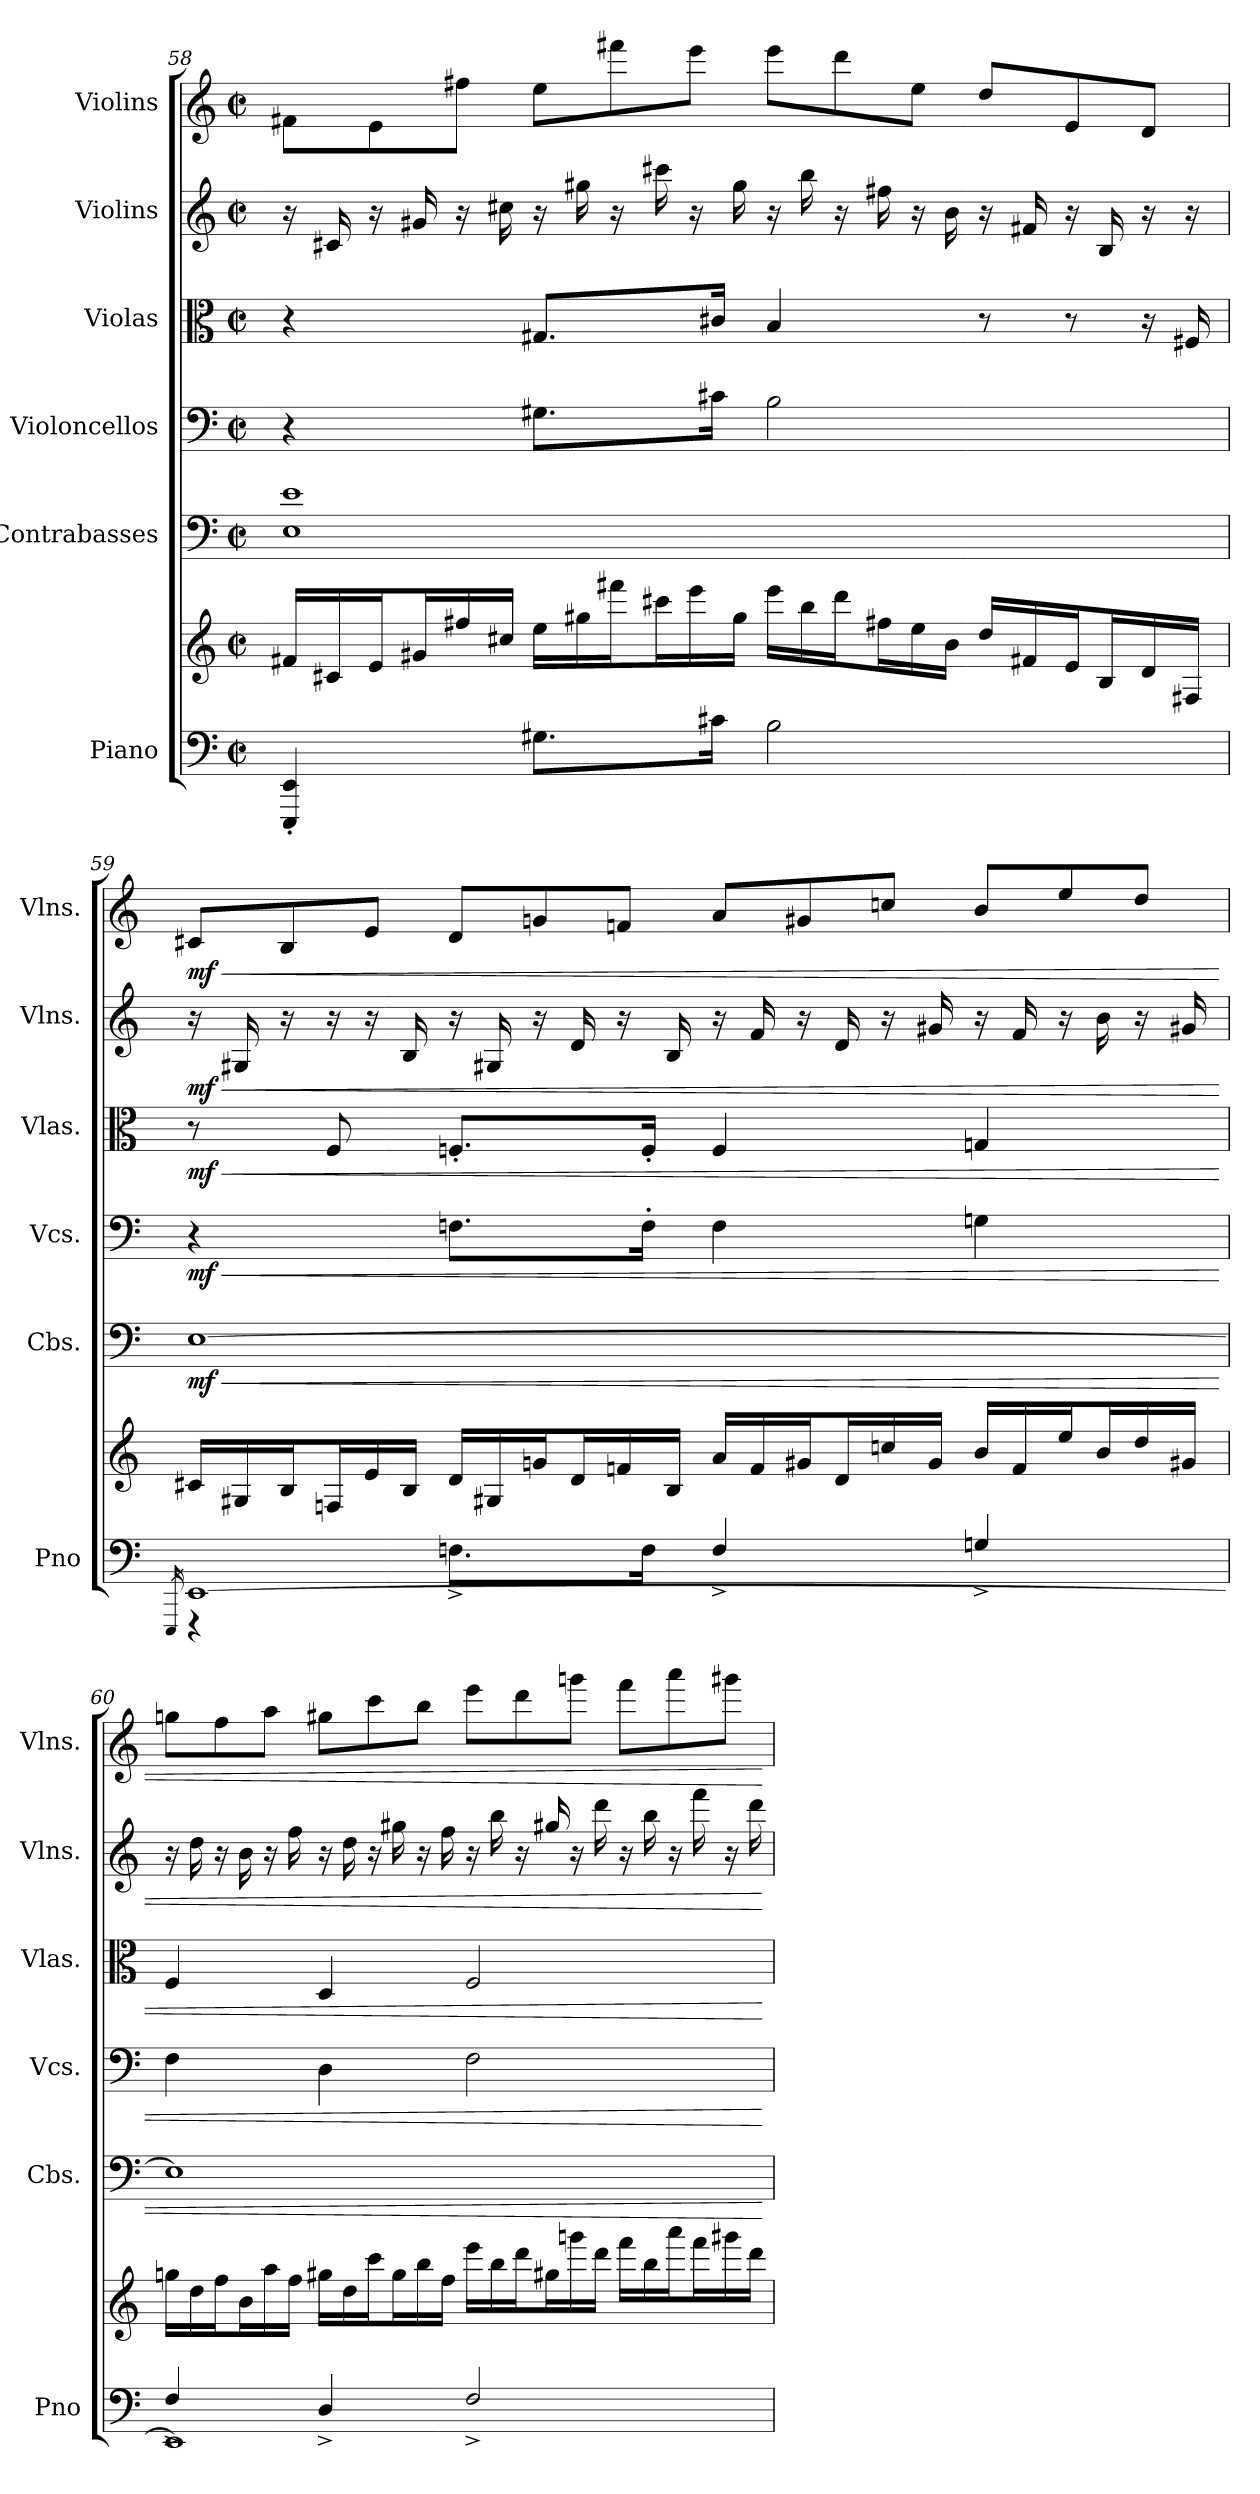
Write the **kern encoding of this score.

**kern	**kern	**kern	**dynam	**kern	**dynam	**kern	**dynam	**kern	**dynam	**kern	**dynam
*part6	*part6	*part5	*part5	*part4	*part4	*part3	*part3	*part2	*part2	*part1	*part1
*staff7	*staff6	*staff5	*staff5	*staff4	*staff4	*staff3	*staff3	*staff2	*staff2	*staff1	*staff1
*I"Piano	*	*I"Contrabasses	*	*I"Violoncellos	*	*I"Violas	*	*I"Violins	*	*I"Violins	*
*I'Pno	*	*I'Cbs.	*	*I'Vcs.	*	*I'Vlas.	*	*I'Vlns.	*	*I'Vlns.	*
*clefF4	*clefG2	*clefF4	*	*clefF4	*	*clefC3	*	*clefG2	*	*clefG2	*
*	*	*ITrd7c12	*	*	*	*	*	*	*	*	*
*k[]	*k[]	*k[]	*	*k[]	*	*k[]	*	*k[]	*	*k[]	*
*M4/4	*M4/4	*M4/4	*	*M4/4	*	*M4/4	*	*M4/4	*	*M4/4	*
*met(c|)	*met(c|)	*met(c|)	*	*met(c|)	*	*met(c|)	*	*met(c|)	*	*met(c|)	*
*	*Xtuplet	*	*	*	*	*	*	*Xtuplet	*	*Xtuplet	*
=58	=58	=58	=58	=58	=58	=58	=58	=58	=58	=58	=58
4EEE/' 4EE/'	24f#X/LL	1EE 1E	.	4r	.	4r	.	24r	.	12f#X\L	.
.	24c#X/	.	.	.	.	.	.	24c#X/	.	.	.
.	24e/J	.	.	.	.	.	.	24r	.	12e\	.
.	24g#X/L	.	.	.	.	.	.	24g#X/	.	.	.
.	24ff#X/	.	.	.	.	.	.	24r	.	12ff#X\J	.
.	24cc#X/JJ	.	.	.	.	.	.	24cc#X\	.	.	.
8.G#X\L	24ee\LL	.	.	8.G#X\L	.	8.G#X/L	.	24r	.	12ee\L	.
.	24gg#X\	.	.	.	.	.	.	24gg#X\	.	.	.
.	24fff#X\J	.	.	.	.	.	.	24r	.	12fff#X\	.
.	24ccc#X\L	.	.	.	.	.	.	24ccc#X\	.	.	.
.	24eee\	.	.	.	.	.	.	24r	.	12eee\J	.
16c#X\Jk	.	.	.	16c#X\Jk	.	16c#X/Jk	.	.	.	.	.
.	24gg#\JJ	.	.	.	.	.	.	24gg#\	.	.	.
2B\	24eee\LL	.	.	2B\	.	4B/	.	24r	.	12eee\L	.
.	24bb\	.	.	.	.	.	.	24bb\	.	.	.
.	24ddd\J	.	.	.	.	.	.	24r	.	12ddd\	.
.	24ff#X\L	.	.	.	.	.	.	24ff#X\	.	.	.
.	24ee\	.	.	.	.	.	.	24r	.	12ee\J	.
.	24b\JJ	.	.	.	.	.	.	24b\	.	.	.
*	*	*	*	*	*	*Xtuplet	*	*	*	*	*
.	24dd/LL	.	.	.	.	12r	.	24r	.	12dd/L	.
.	24f#X/	.	.	.	.	.	.	24f#X/	.	.	.
.	24e/J	.	.	.	.	12r	.	24r	.	12e/	.
.	24B/L	.	.	.	.	.	.	24B/	.	.	.
.	24d/	.	.	.	.	24r	.	24r	.	12d/J	.
.	24F#X/JJ	.	.	.	.	24F#X/	.	24r	.	.	.
!!LO:PB:g=z
=59	=59	=59	=59	=59	=59	=59	=59	=59	=59	=59	=59
16qEEE/	.	.	.	.	.	.	.	.	.	.	.
*^	*	*	*	*	*	*	*	*	*	*	*
!	!	!	!	!LO:HP:b	!	!LO:HP:b	!	!LO:HP:b	!	!LO:HP:b	!	!LO:HP:b
!	!	!	!	!LO:DY:n=1:b	!	!LO:DY:n=1:b	!	!LO:DY:n=1:b	!	!LO:DY:n=1:b	!	!LO:DY:n=1:b
[1EE	4r	24c#X/LL	[1EE	< mf	4r	< mf	8r	< mf	24r	< mf	12c#X/L	< mf
.	.	24G#X/	.	.	.	.	.	.	24G#X/	.	.	.
.	.	24B/J	.	.	.	.	.	.	24r	.	12B/	.
.	.	24Fn/L	.	.	.	.	8F/	.	24r	.	.	.
.	.	24e/	.	.	.	.	.	.	24r	.	12e/J	.
.	.	24B/JJ	.	.	.	.	.	.	24B/	.	.	.
.	8.Fn^\L	24d/LL	.	.	8.Fn\L	.	8.Fn'/L	.	24r	.	12d/L	.
.	.	24G#X/	.	.	.	.	.	.	24G#X/	.	.	.
.	.	24gn/J	.	.	.	.	.	.	24r	.	12gn/	.
.	.	24d/L	.	.	.	.	.	.	24d/	.	.	.
.	.	24fn/	.	.	.	.	.	.	24r	.	12fn/J	.
.	16F\Jk	.	.	.	16F'\Jk	.	16F'/Jk	.	.	.	.	.
.	.	24B/JJ	.	.	.	.	.	.	24B/	.	.	.
.	4F^/	24a/LL	.	.	4F\	.	4F/	.	24r	.	12a/L	.
.	.	24f/	.	.	.	.	.	.	24f/	.	.	.
.	.	24g#X/J	.	.	.	.	.	.	24r	.	12g#X/	.
.	.	24d/L	.	.	.	.	.	.	24d/	.	.	.
.	.	24ccn/	.	.	.	.	.	.	24r	.	12ccn/J	.
.	.	24g#/JJ	.	.	.	.	.	.	24g#X/	.	.	.
.	4Gn^/	24b/LL	.	.	4Gn\	.	4Gn/	.	24r	.	12b/L	.
.	.	24f/	.	.	.	.	.	.	24f/	.	.	.
.	.	24ee/J	.	.	.	.	.	.	24r	.	12ee/	.
.	.	24b/L	.	.	.	.	.	.	24b\	.	.	.
.	.	24dd/	.	.	.	.	.	.	24r	.	12dd/J	.
.	.	24g#X/JJ	.	.	.	.	.	.	24g#X/	.	.	.
=60	=60	=60	=60	=60	=60	=60	=60	=60	=60	=60	=60	=60
1EE]	4F^/	24ggn\LL	1EE]	.	4F\	.	4F/	.	24r	.	12ggn\L	.
.	.	24dd\	.	.	.	.	.	.	24dd\	.	.	.
.	.	24ff\J	.	.	.	.	.	.	24r	.	12ff\	.
.	.	24b\L	.	.	.	.	.	.	24b\	.	.	.
.	.	24aa\	.	.	.	.	.	.	24r	.	12aa\J	.
.	.	24ff\JJ	.	.	.	.	.	.	24ff\	.	.	.
.	4D^/	24gg#X\LL	.	.	4D\	.	4D/	.	24r	.	12gg#X\L	.
.	.	24dd\	.	.	.	.	.	.	24dd\	.	.	.
.	.	24ccc\J	.	.	.	.	.	.	24r	.	12ccc\	.
.	.	24gg#\L	.	.	.	.	.	.	24gg#X\	.	.	.
.	.	24bb\	.	.	.	.	.	.	24r	.	12bb\J	.
.	.	24ff\JJ	.	.	.	.	.	.	24ff\	.	.	.
.	2F^/	24eee\LL	.	.	2F\	.	2F/	.	24r	.	12eee\L	.
.	.	24bb\	.	.	.	.	.	.	24bb\	.	.	.
.	.	24ddd\J	.	.	.	.	.	.	24r	.	12ddd\	.
.	.	24gg#X\L	.	.	.	.	.	.	24gg#X/	.	.	.
.	.	24gggn\	.	.	.	.	.	.	24r	.	12gggn\J	.
.	.	24ddd\JJ	.	.	.	.	.	.	24ddd\	.	.	.
.	.	24fff\LL	.	.	.	.	.	.	24r	.	12fff\L	.
.	.	24bb\	.	.	.	.	.	.	24bb\	.	.	.
.	.	24aaa\J	.	.	.	.	.	.	24r	.	12aaa\	.
.	.	24fff\L	.	.	.	.	.	.	24fff\	.	.	.
.	.	24ggg#X\	.	.	.	.	.	.	24r	.	12ggg#X\J	.
.	.	24ddd\JJ	.	.	.	.	.	.	24ddd\	.	.	.
*v	*v	*	*	*	*	*	*	*	*	*	*	*
.	.	.	[	.	[	.	[	.	[	.	[
=	=	=	=	=	=	=	=	=	=	=	=
*-	*-	*-	*-	*-	*-	*-	*-	*-	*-	*-	*-
